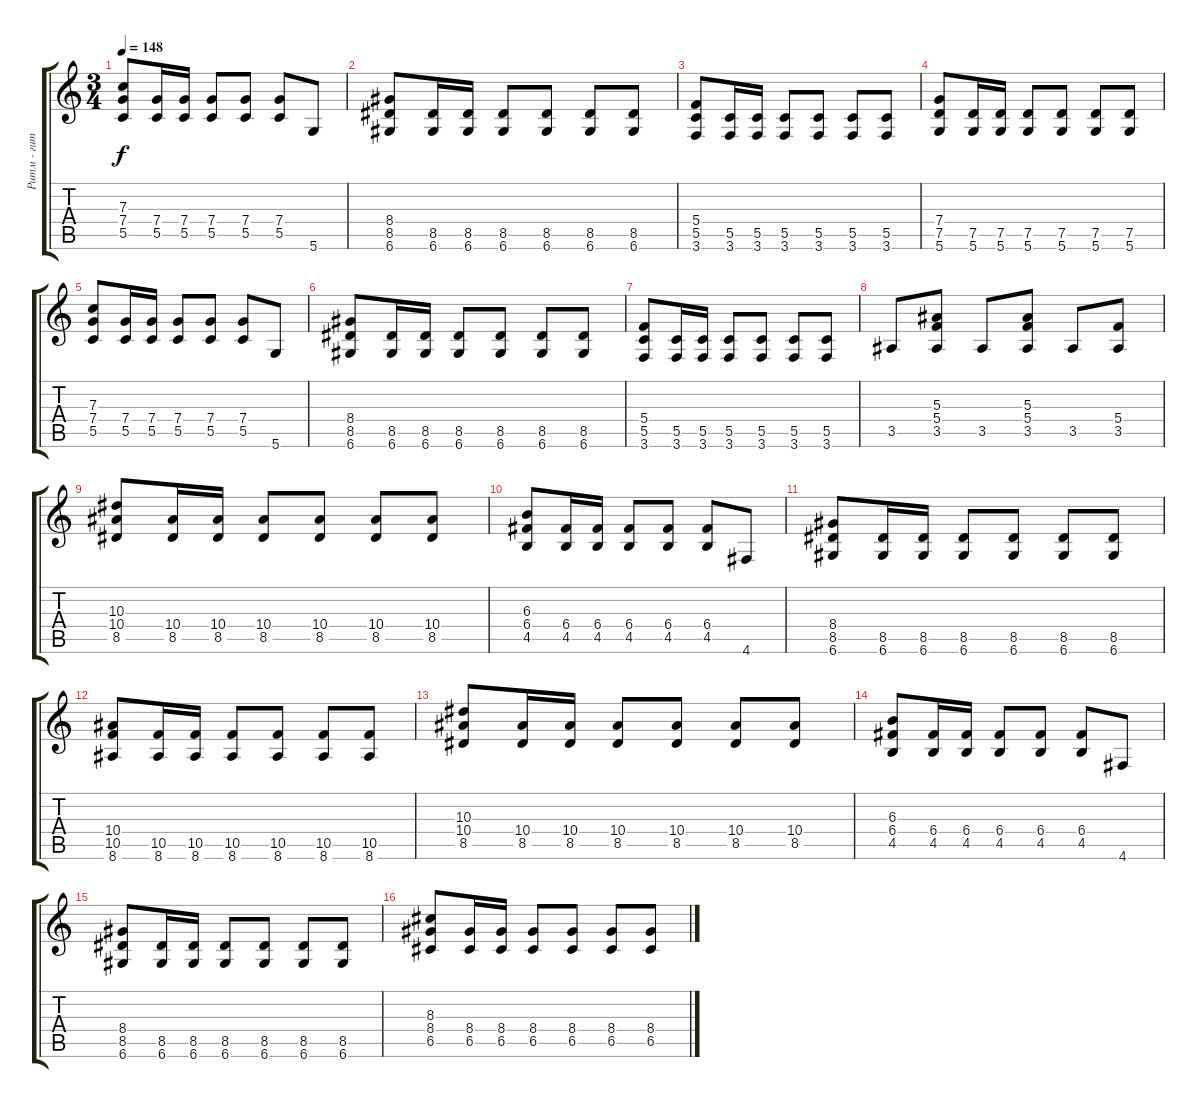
\track ("Ритм - гитара" "Ритм - гит") {instrument distortionguitar}
\staff {score tabs}
\tuning (D4 A3 F3 C3 G2 D2) {hide}
\ts (3 4)
\tempo 148
\clef g2
\ks c
(7.3 7.4 5.5).8{dy f} (7.4 5.5).16 (7.4 5.5).16 (7.4 5.5).8 (7.4 5.5).8 (7.4 5.5).8 5.6.8 |
(8.4 8.5 6.6).8 (8.5 6.6).16 (8.5 6.6).16 (8.5 6.6).8 (8.5 6.6).8 (8.5 6.6).8 (8.5 6.6).8 |
(5.4 5.5 3.6).8 (5.5 3.6).16 (5.5 3.6).16 (5.5 3.6).8 (5.5 3.6).8 (5.5 3.6).8 (5.5 3.6).8 |
(7.4 7.5 5.6).8 (7.5 5.6).16 (7.5 5.6).16 (7.5 5.6).8 (7.5 5.6).8 (7.5 5.6).8 (7.5 5.6).8 |
(7.3 7.4 5.5).8 (7.4 5.5).16 (7.4 5.5).16 (7.4 5.5).8 (7.4 5.5).8 (7.4 5.5).8 5.6.8 |
(8.4 8.5 6.6).8 (8.5 6.6).16 (8.5 6.6).16 (8.5 6.6).8 (8.5 6.6).8 (8.5 6.6).8 (8.5 6.6).8 |
(5.4 5.5 3.6).8 (5.5 3.6).16 (5.5 3.6).16 (5.5 3.6).8 (5.5 3.6).8 (5.5 3.6).8 (5.5 3.6).8 |
3.5.8 (5.3 5.4 3.5).8 3.5.8 (5.3 5.4 3.5).8 3.5.8 (5.4 3.5).8 |
(10.3 10.4 8.5).8 (10.4 8.5).16 (10.4 8.5).16 (10.4 8.5).8 (10.4 8.5).8 (10.4 8.5).8 (10.4 8.5).8 |
(6.3 6.4 4.5).8 (6.4 4.5).16 (6.4 4.5).16 (6.4 4.5).8 (6.4 4.5).8 (6.4 4.5).8 4.6.8 |
(8.4 8.5 6.6).8 (8.5 6.6).16 (8.5 6.6).16 (8.5 6.6).8 (8.5 6.6).8 (8.5 6.6).8 (8.5 6.6).8 |
(10.4 10.5 8.6).8 (10.5 8.6).16 (10.5 8.6).16 (10.5 8.6).8 (10.5 8.6).8 (10.5 8.6).8 (10.5 8.6).8 |
(10.3 10.4 8.5).8 (10.4 8.5).16 (10.4 8.5).16 (10.4 8.5).8 (10.4 8.5).8 (10.4 8.5).8 (10.4 8.5).8 |
(6.3 6.4 4.5).8 (6.4 4.5).16 (6.4 4.5).16 (6.4 4.5).8 (6.4 4.5).8 (6.4 4.5).8 4.6.8 |
(8.4 8.5 6.6).8 (8.5 6.6).16 (8.5 6.6).16 (8.5 6.6).8 (8.5 6.6).8 (8.5 6.6).8 (8.5 6.6).8 |
(8.3 8.4 6.5).8 (8.4 6.5).16 (8.4 6.5).16 (8.4 6.5).8 (8.4 6.5).8 (8.4 6.5).8 (8.4 6.5).8
